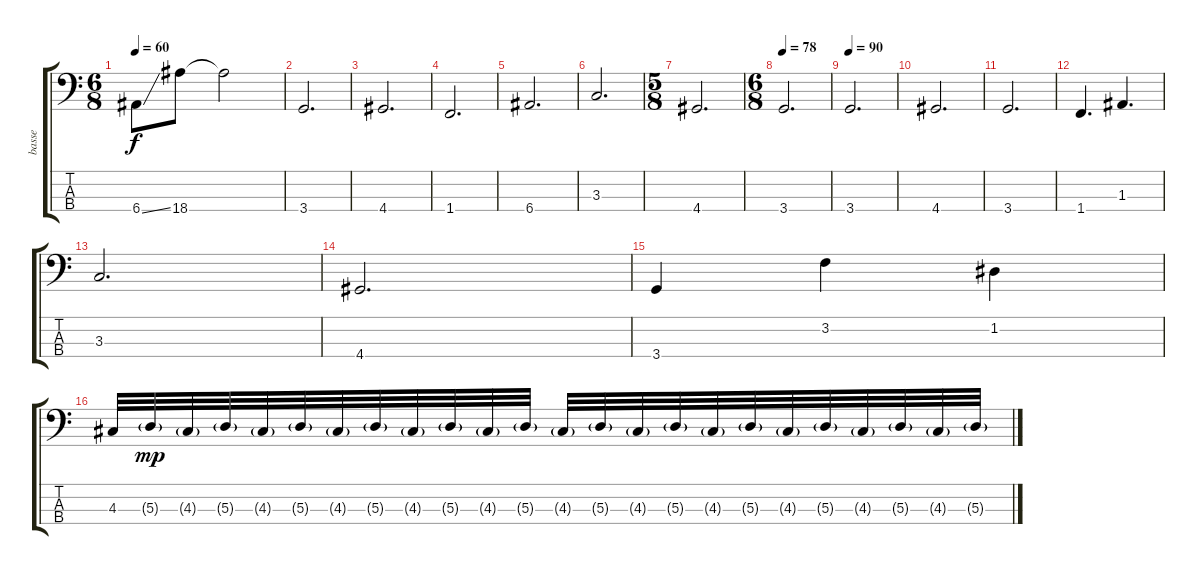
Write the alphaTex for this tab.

\track ("basse" "basse") {instrument electricbassfinger}
\staff {score tabs}
\tuning (G2 D2 A1 E1) {hide}
\ts (6 8)
\tempo 60
\clef f4
\ks c
6.4{ss}.8{dy f} 18.4.8 18.4{t}.2 |
3.4.2{d} |
4.4.2{d} |
1.4.2{d} |
6.4.2{d} |
3.3.2{d} |
\ts (5 8)
4.4.2{d} |
\ts (6 8)
\tempo 108
\tempo 78
3.4.2{d} |
\tempo 90
3.4.2{d} |
4.4.2{d} |
3.4.2{d} |
1.4.4{d} 1.3.4{d} |
3.3.2{d} |
4.4.2{d} |
3.4.4 3.2.4 1.2.4 |
4.3.32{volume 10} 5.3{g}.32{dy mp} 4.3{g}.32 5.3{g}.32 4.3{g}.32 5.3{g}.32 4.3{g}.32 5.3{g}.32 4.3{g}.32 5.3{g}.32 4.3{g}.32 5.3{g}.32 4.3{g}.32 5.3{g}.32 4.3{g}.32 5.3{g}.32 4.3{g}.32 5.3{g}.32 4.3{g}.32 5.3{g}.32 4.3{g}.32 5.3{g}.32 4.3{g}.32 5.3{g}.32
